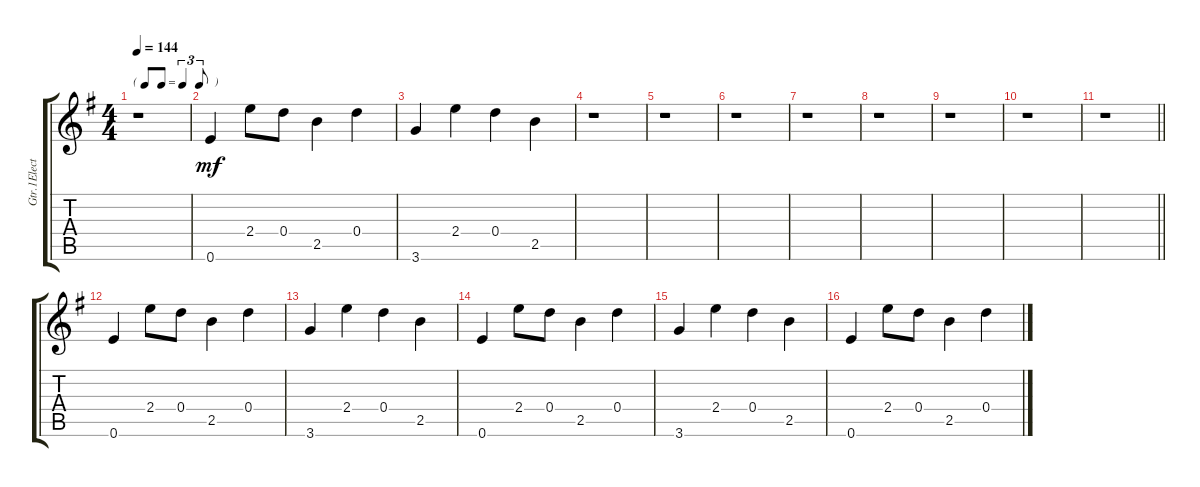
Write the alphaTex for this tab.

\track ("Gtr.1Electric Gtr (clean)" "Gtr.1Elect") {instrument electricguitarclean}
\staff {score tabs}
\tuning (E4 B3 G4 D4 A3 E3) {hide}
\ts (4 4)
\tf triplet8th
\tempo 144
\clef g2
\ks g
r.1{dy mf instrument electricguitarclean} |
0.6.4 2.4.8 0.4.8 2.5.4 0.4.4 |
3.6.4 2.4.4 0.4.4 2.5.4 |
r.1 |
r.1 |
r.1 |
r.1 |
r.1 |
r.1 |
r.1 |
\barLineRight lightlight
r.1 |
0.6.4 2.4.8 0.4.8 2.5.4 0.4.4 |
3.6.4 2.4.4 0.4.4 2.5.4 |
0.6.4 2.4.8 0.4.8 2.5.4 0.4.4 |
3.6.4 2.4.4 0.4.4 2.5.4 |
0.6.4 2.4.8 0.4.8 2.5.4 0.4.4
